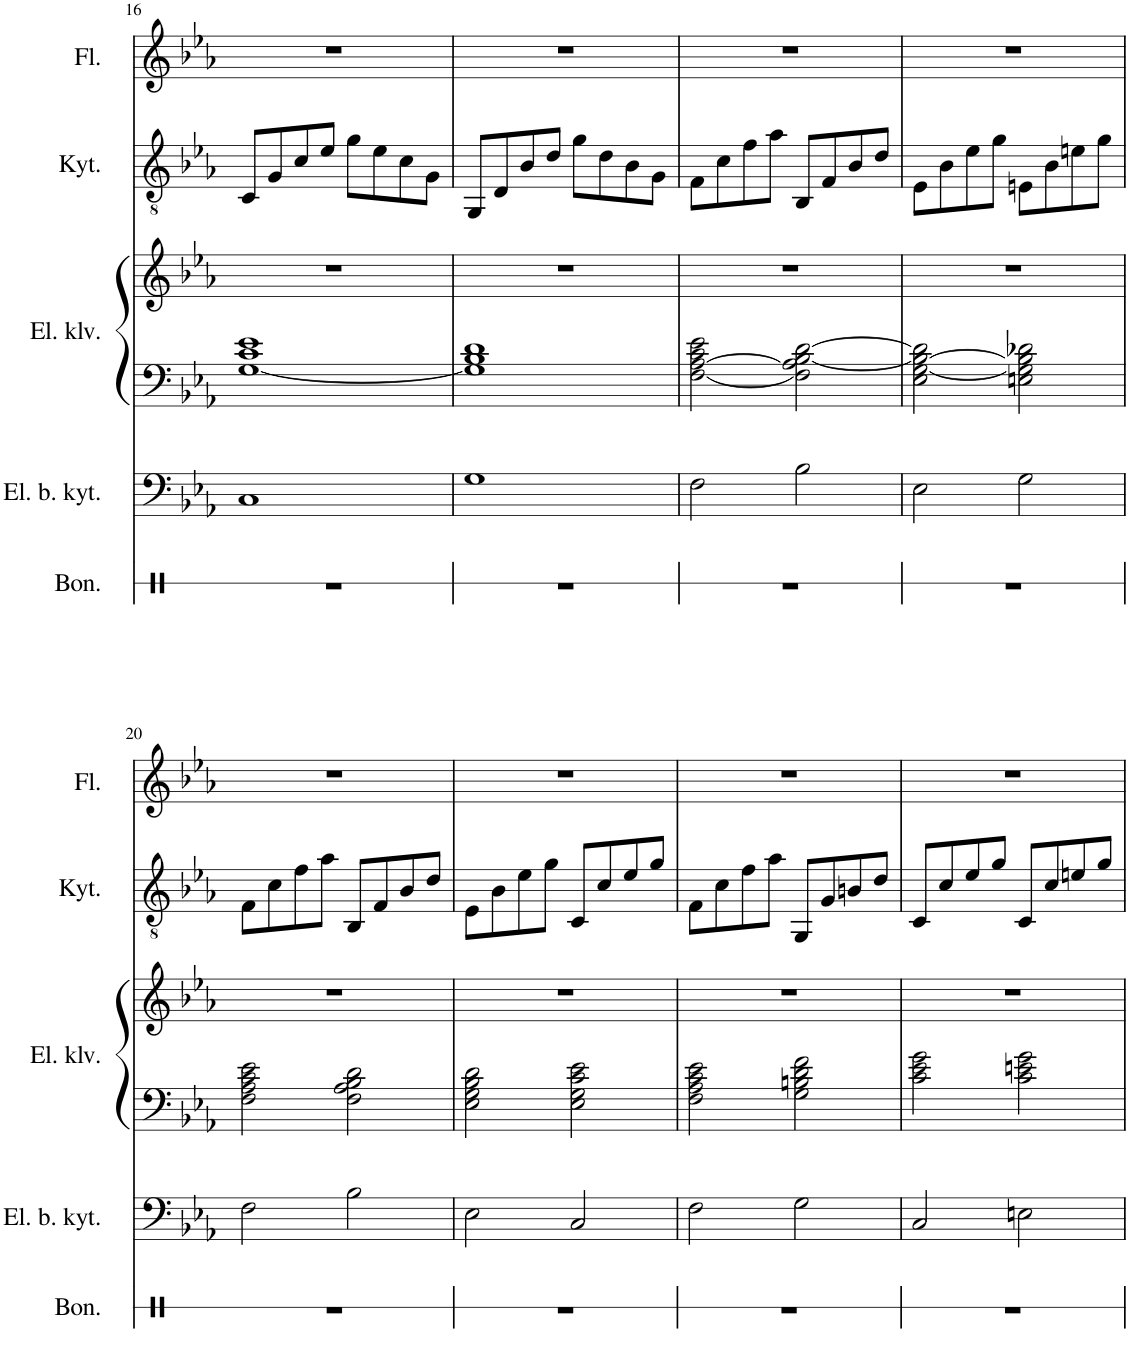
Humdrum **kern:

**kern	**kern	**kern	**kern	**kern	**kern
*part5	*part4	*part3	*part3	*part2	*part1
*staff6	*staff5	*staff4	*staff3	*staff2	*staff1
*I"Bonga	*I"Elektrická basová kytara	*I"Elektrický klavír	*	*I"Akustická kytara	*I"Flétna
*I'Bon.	*I'El. b. kyt.	*I'El. klv.	*	*I'Kyt.	*I'Fl.
!!LO:PB:g=z
*clefX	*clefF4	*clefF4	*clefG2	*clefGv2	*clefG2
*	*Trd7c12	*	*	*	*
*k[]	*k[b-e-a-]	*k[b-e-a-]	*k[b-e-a-]	*k[b-e-a-]	*k[b-e-a-]
*M4/4	*M4/4	*M4/4	*M4/4	*M4/4	*M4/4
=16	=16	=16	=16	=16	=16
1r	1C	[1G 1c 1e-	1r	8C/L	1r
.	.	.	.	8G/	.
.	.	.	.	8c/	.
.	.	.	.	8e-/J	.
.	.	.	.	8g\L	.
.	.	.	.	8e-\	.
.	.	.	.	8c\	.
.	.	.	.	8G\J	.
=17	=17	=17	=17	=17	=17
1r	1G	1G] 1B- 1d	1r	8GG/L	1r
.	.	.	.	8D/	.
.	.	.	.	8B-/	.
.	.	.	.	8d/J	.
.	.	.	.	8g\L	.
.	.	.	.	8d\	.
.	.	.	.	8B-\	.
.	.	.	.	8G\J	.
=18	=18	=18	=18	=18	=18
1r	2F\	[2F\ [2A-\ 2c\ 2e-\	1r	8F\L	1r
.	.	.	.	8c\	.
.	.	.	.	8f\	.
.	.	.	.	8a-\J	.
.	2B-\	2F\] 2A-\] [2B-\ [2d\	.	8BB-/L	.
.	.	.	.	8F/	.
.	.	.	.	8B-/	.
.	.	.	.	8d/J	.
=19	=19	=19	=19	=19	=19
1r	2E-\	2E-\ [2G\ 2B-\_ 2d\]	1r	8E-\L	1r
.	.	.	.	8B-\	.
.	.	.	.	8e-\	.
.	.	.	.	8g\J	.
.	2G\	2En\ 2G\] 2B-\] 2d-X\	.	8En\L	.
.	.	.	.	8B-\	.
.	.	.	.	8en\	.
.	.	.	.	8g\J	.
!!LO:LB:g=z
=20	=20	=20	=20	=20	=20
1r	2F\	2F\ 2A-\ 2c\ 2e-\	1r	8F\L	1r
.	.	.	.	8c\	.
.	.	.	.	8f\	.
.	.	.	.	8a-\J	.
.	2B-\	2F\ 2A-\ 2B-\ 2d\	.	8BB-/L	.
.	.	.	.	8F/	.
.	.	.	.	8B-/	.
.	.	.	.	8d/J	.
=21	=21	=21	=21	=21	=21
1r	2E-\	2E-\ 2G\ 2B-\ 2d\	1r	8E-\L	1r
.	.	.	.	8B-\	.
.	.	.	.	8e-\	.
.	.	.	.	8g\J	.
.	2C/	2E-\ 2G\ 2c\ 2e-\	.	8C/L	.
.	.	.	.	8c/	.
.	.	.	.	8e-/	.
.	.	.	.	8g/J	.
=22	=22	=22	=22	=22	=22
1r	2F\	2F\ 2A-\ 2c\ 2e-\	1r	8F\L	1r
.	.	.	.	8c\	.
.	.	.	.	8f\	.
.	.	.	.	8a-\J	.
.	2G\	2G\ 2Bn\ 2d\ 2f\	.	8GG/L	.
.	.	.	.	8G/	.
.	.	.	.	8Bn/	.
.	.	.	.	8d/J	.
=23	=23	=23	=23	=23	=23
1r	2C/	2c\ 2e-\ 2g\	1r	8C/L	1r
.	.	.	.	8c/	.
.	.	.	.	8e-/	.
.	.	.	.	8g/J	.
.	2En\	2c\ 2en\ 2g\	.	8C/L	.
.	.	.	.	8c/	.
.	.	.	.	8en/	.
.	.	.	.	8g/J	.
=	=	=	=	=	=
*-	*-	*-	*-	*-	*-
